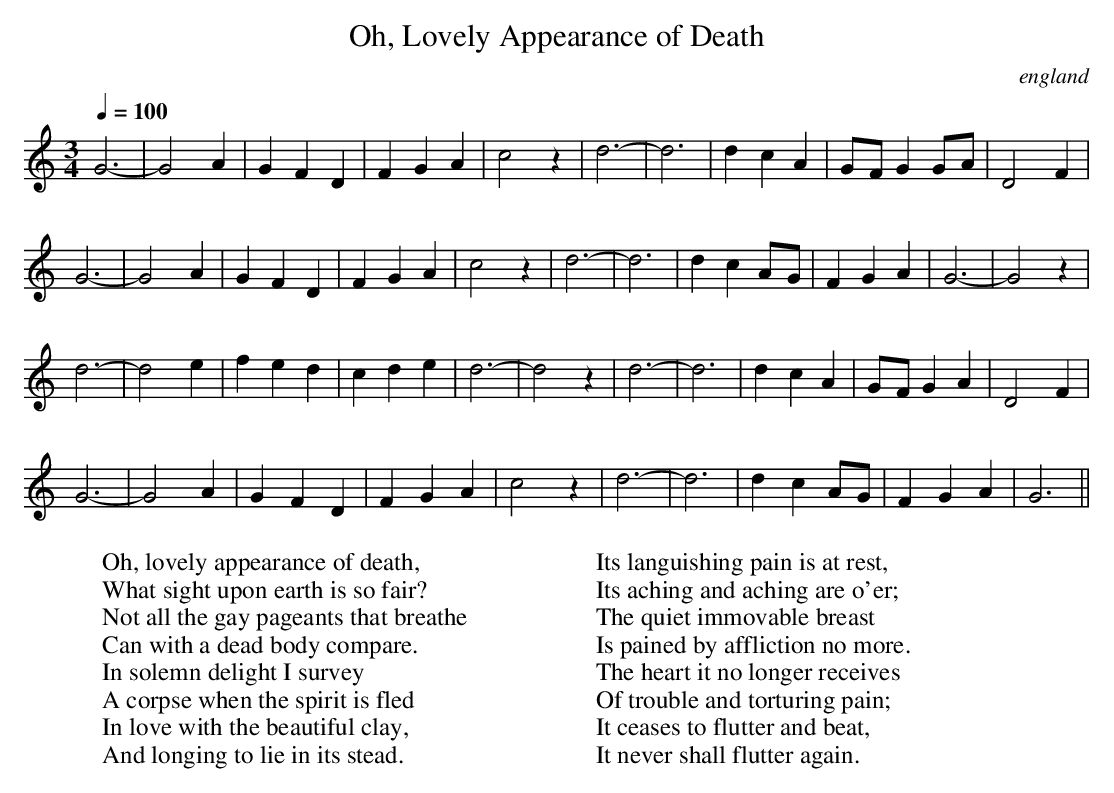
X:1
T:Oh, Lovely Appearance of Death
O:england
M:3/4
L:1/8
Q:1/4=100
W:Oh, lovely appearance of death,
W:What sight upon earth is so fair?
W:Not all the gay pageants that breathe
W:Can with a dead body compare.
W:In solemn delight I survey
W:A corpse when the spirit is fled
W:In love with the beautiful clay,
W:And longing to lie in its stead.
W:
W:Its languishing pain is at rest,
W:Its aching and aching are o'er;
W:The quiet immovable breast
W:Is pained by affliction no more.
W:The heart it no longer receives
W:Of trouble and torturing pain;
W:It ceases to flutter and beat,
W:It never shall flutter again.
K:C
G6-|G4- A2|G2 F2 D2|F2 G2 A2|c4 z2|\
d6-|d6|d2 c2 A2|G-F G2 G-A|D4- F2|
G6-|G4- A2|G2 F2 D2|F2 G2 A2|c4 z2|\
d6-|d6|d2 c2 A-G|F2 G2 A2|G6-|G4 z2|
d6-|d4- e2|f2 e2 d2|c2 d2 e2|d6-|d4 z2|\
d6-|d6|d2 c2 A2|G-F G2 A2|D4- F2|
G6-|G4- A2|G2 F2 D2|F2 G2 A2|c4 z2|\
d6-|d6|d2 c2 A-G|F2 G2 A2|G6||
